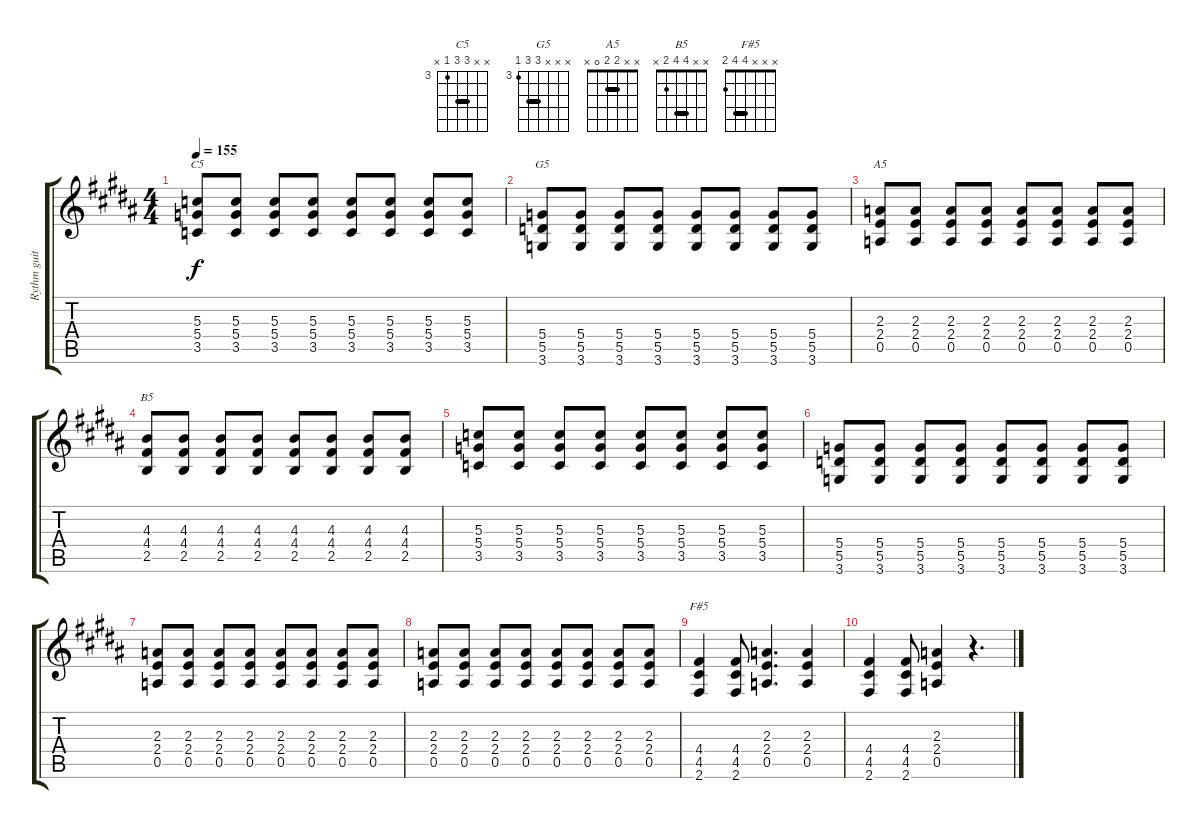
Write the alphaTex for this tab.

\track ("Rythm guitar (Jesper Binzer)" "Rythm guit") {instrument distortionguitar}
\staff {score tabs}
\tuning (E4 B3 G3 D3 A2 E2) {hide}
\chord ("C5" x x 5 5 3 x) {firstfret 3 barre 5}
\chord ("G5" x x x 5 5 3) {firstfret 3 barre 5}
\chord ("A5" x x 2 2 0 x) {barre 2}
\chord ("B5" x x 4 4 2 x) {barre 4}
\chord ("F#5" x x x 4 4 2) {barre 4}
\ts (4 4)
\tempo 155
\clef g2
\ks b
(5.3 5.4 3.5).8{ch "C5" dy f} (5.3 5.4 3.5).8 (5.3 5.4 3.5).8 (5.3 5.4 3.5).8 (5.3 5.4 3.5).8 (5.3 5.4 3.5).8 (5.3 5.4 3.5).8 (5.3 5.4 3.5).8 |
(5.4 5.5 3.6).8{ch "G5"} (5.4 5.5 3.6).8 (5.4 5.5 3.6).8 (5.4 5.5 3.6).8 (5.4 5.5 3.6).8 (5.4 5.5 3.6).8 (5.4 5.5 3.6).8 (5.4 5.5 3.6).8 |
(2.3 2.4 0.5).8{ch "A5"} (2.3 2.4 0.5).8 (2.3 2.4 0.5).8 (2.3 2.4 0.5).8 (2.3 2.4 0.5).8 (2.3 2.4 0.5).8 (2.3 2.4 0.5).8 (2.3 2.4 0.5).8 |
(4.3 4.4 2.5).8{ch "B5"} (4.3 4.4 2.5).8 (4.3 4.4 2.5).8 (4.3 4.4 2.5).8 (4.3 4.4 2.5).8 (4.3 4.4 2.5).8 (4.3 4.4 2.5).8 (4.3 4.4 2.5).8 |
(5.3 5.4 3.5).8 (5.3 5.4 3.5).8 (5.3 5.4 3.5).8 (5.3 5.4 3.5).8 (5.3 5.4 3.5).8 (5.3 5.4 3.5).8 (5.3 5.4 3.5).8 (5.3 5.4 3.5).8 |
(5.4 5.5 3.6).8 (5.4 5.5 3.6).8 (5.4 5.5 3.6).8 (5.4 5.5 3.6).8 (5.4 5.5 3.6).8 (5.4 5.5 3.6).8 (5.4 5.5 3.6).8 (5.4 5.5 3.6).8 |
(2.3 2.4 0.5).8 (2.3 2.4 0.5).8 (2.3 2.4 0.5).8 (2.3 2.4 0.5).8 (2.3 2.4 0.5).8 (2.3 2.4 0.5).8 (2.3 2.4 0.5).8 (2.3 2.4 0.5).8 |
(2.3 2.4 0.5).8 (2.3 2.4 0.5).8 (2.3 2.4 0.5).8 (2.3 2.4 0.5).8 (2.3 2.4 0.5).8 (2.3 2.4 0.5).8 (2.3 2.4 0.5).8 (2.3 2.4 0.5).8 |
(4.4 4.5 2.6).4{ch "F#5"} (4.4 4.5 2.6).8 (2.3 2.4 0.5).4{d} (2.3 2.4 0.5).4 |
(4.4 4.5 2.6).4 (4.4 4.5 2.6).8 (2.3 2.4 0.5).4 r.4{d}
